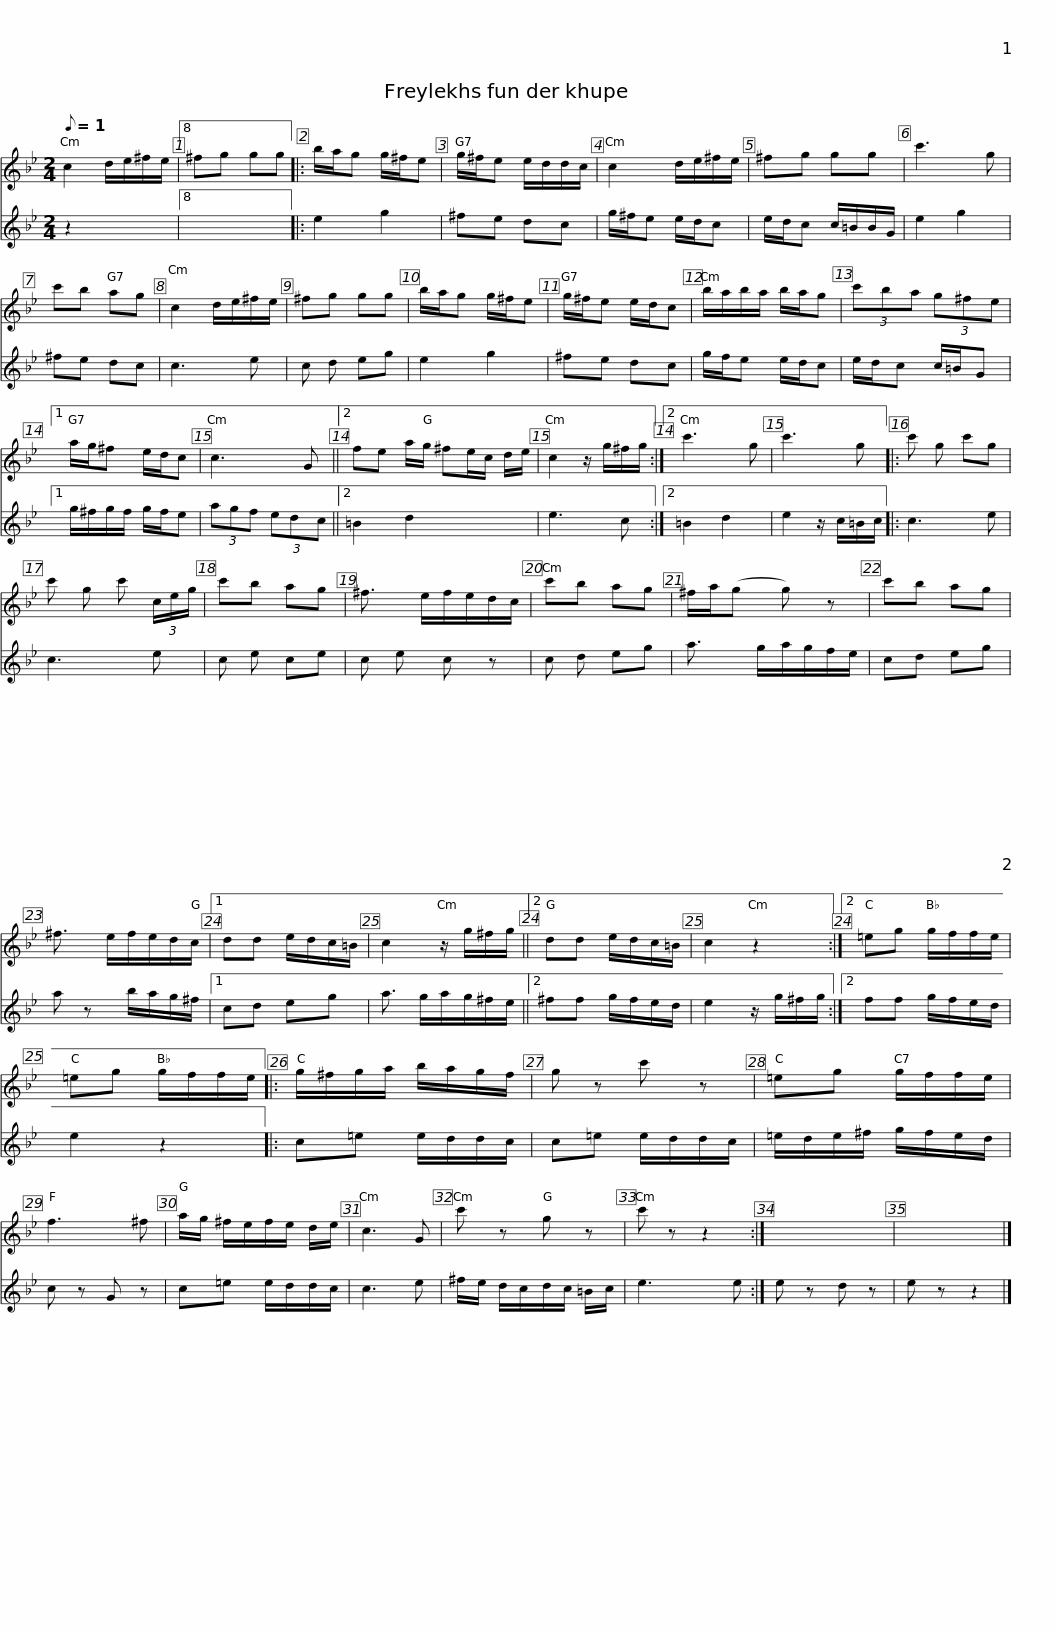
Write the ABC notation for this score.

X:1
%%score 1 2
L:1/8
Q:1/8=1
M:2/4
I:linebreak $
K:Gmin
V:1 treble
V:2 treble
V:1
 c2 d/e/^f/e/ |8 ^fg gg |: b/a/g g/^f/e | g/^f/e e/d/d/c/ | c2 d/e/^f/e/ | %5
 ^fg gg | c'3 g |$ c'b ag | c2 d/e/^f/e/ | ^fg gg | %10
 b/a/g g/^f/e | g/^f/e e/d/c | b/a/b/a/ b/a/g |$ (3c'ba (3g^fe |1 a/g/^f e/d/c | %15
 c3 G ||2 fe a/g/ ^fe/c/ d/e/ | c2 z/ g/^f/g/ :|2 c'3 g |$ c'3 g |: %20
 c' g c'g | c' g c' (3c/e/g/ | c'b ag | ^f3/2 e/f/e/d/c/ | c'b ag | %25
 ^f/a/(g g) z |$ c'b ag | ^f3/2 e/f/e/d/c/ |1 dd e/d/c/=B/ | c2 z/ g/^f/g/ ||2 %30
 dd e/d/c/=B/ | c2 z2 :|2 =eg g/f/f/e/ |$ =eg g/f/f/e/ |: g/^f/g/a/ b/a/g/f/ | %35
 g z c' z | =eg g/f/f/e/ | f3 ^f | a/g/ ^f/e/f/e/ d/e/ |$ c3 G | %40
 c' z g z | c' z z2 :| x4 | x4 |] %44
V:2
 z2 x2 |8 x4 |: e2 g2 | ^fe dc | g/^f/e e/d/c | %5
 e/d/c c/=B/B/G/ | e2 g2 |$ ^fe dc | c3 e | c d eg | %10
 e2 g2 | ^fe dc | g/f/e e/d/c |$ e/d/c c/=B/G |1 g/^f/g/f/ g/f/e | %15
 (3agf (3edc ||2 =B2 d2 x2 | e3 c :|2 =B2 d2 |$ e2 z/ c/=B/c/ |: %20
 c3 e | c3 e | c e ce | c e c z | c d eg | %25
 a3/2 g/a/g/f/e/ |$ cd eg | a z b/a/g/^f/ |1 cd eg | a3/2 g/a/g/^f/e/ ||2 %30
 ^ff g/f/e/d/ | e2 z/ g/^f/g/ :|2 ff g/f/e/d/ |$ e2 z2 |: c=e e/d/d/c/ | %35
 c=e e/d/d/c/ | =e/d/e/^f/ g/f/e/d/ | c z G z | c=e e/d/d/c/ |$ c3 e | %40
 ^f/e/ d/c/d/c/ =B/c/ | e3 e :| e z d z | e z z2 |] %44
